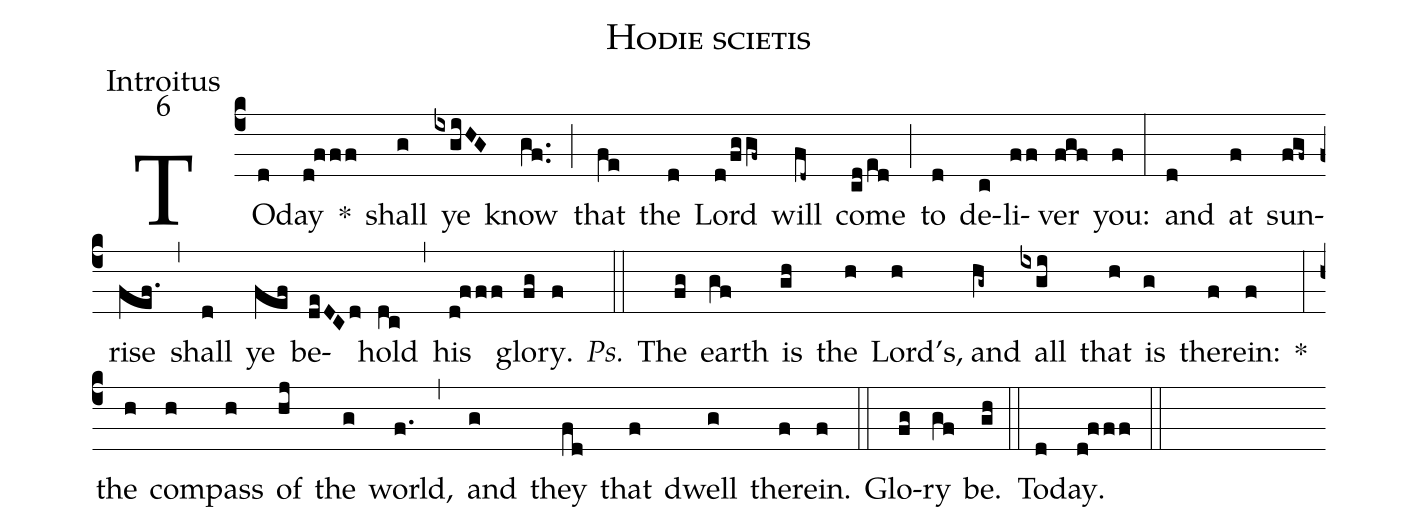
name:Hodie scietis;
office-part:Introitus;
mode:6;
%%
(c4) TO(d)day(d!fff) *() shall(g) ye(ixgiHG) know(gf..) (;) that(fe) the(d) Lord(d/fggf~) will(fd~) come(cd/ed) (;) to(d) de(c)li(ff)ver(fgf) you:(f) (:) and(d) at(f) sun(fgf~)rise(fef.) (,) shall(d) ye(fef) be(deDCd)hold(dc) (,) his(d!fff) glo(fg)ry.(f) <i>Ps.</i>(::) The(fg) earth(gf) is(gh) the(h) Lord'(h)s, and(hg~) all(ixgi) that(h) is(g) there(f)in:(f) *(:) the(h) com(h)pass(h) of(hj) the(g) world,(f.) (,) and(g) they(fd) that(f) dwell(g) there(f)in.(f) (::) Glo(fg)ry(gf) be.(gh) (::) To(d)day.(d!fff) (::)
